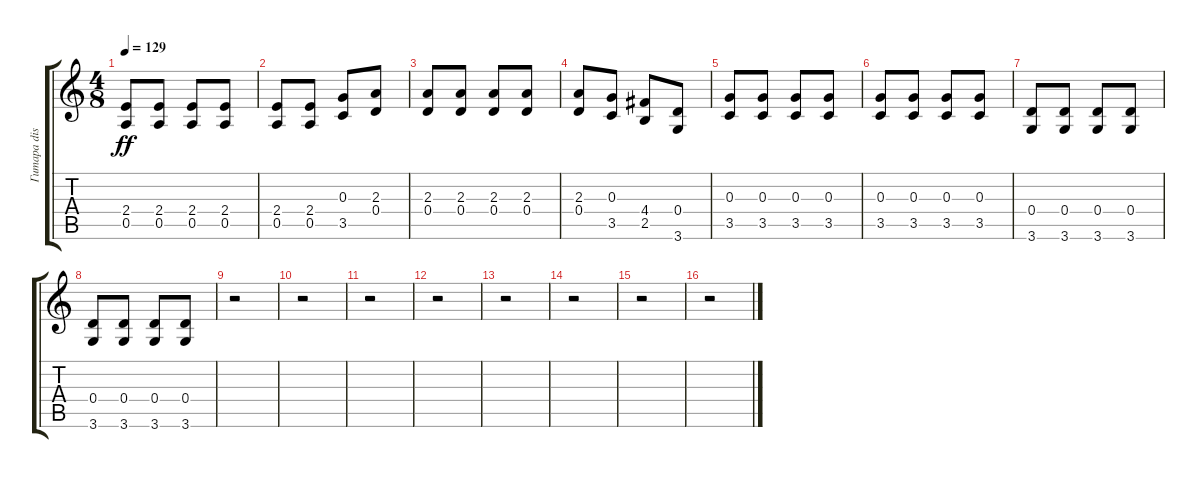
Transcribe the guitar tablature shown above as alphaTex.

\track ("Гитара dist1" "Гитара dis") {instrument distortionguitar}
\staff {score tabs}
\tuning (E4 B3 G3 D3 A2 E2) {hide}
\ts (4 8)
\tempo 129
\clef g2
\ks c
(2.4 0.5).8{dy ff} (2.4 0.5).8 (2.4 0.5).8 (2.4 0.5).8 |
(2.4 0.5).8 (2.4 0.5).8 (0.3 3.5).8 (2.3 0.4).8 |
(2.3 0.4).8 (2.3 0.4).8 (2.3 0.4).8 (2.3 0.4).8 |
(2.3 0.4).8 (0.3 3.5).8 (4.4 2.5).8 (0.4 3.6).8 |
(0.3 3.5).8 (0.3 3.5).8 (0.3 3.5).8 (0.3 3.5).8 |
(0.3 3.5).8 (0.3 3.5).8 (0.3 3.5).8 (0.3 3.5).8 |
(0.4 3.6).8 (0.4 3.6).8 (0.4 3.6).8 (0.4 3.6).8 |
(0.4 3.6).8 (0.4 3.6).8 (0.4 3.6).8 (0.4 3.6).8 |
r.2 |
r.2 |
r.2 |
r.2 |
r.2 |
r.2 |
r.2 |
r.2
